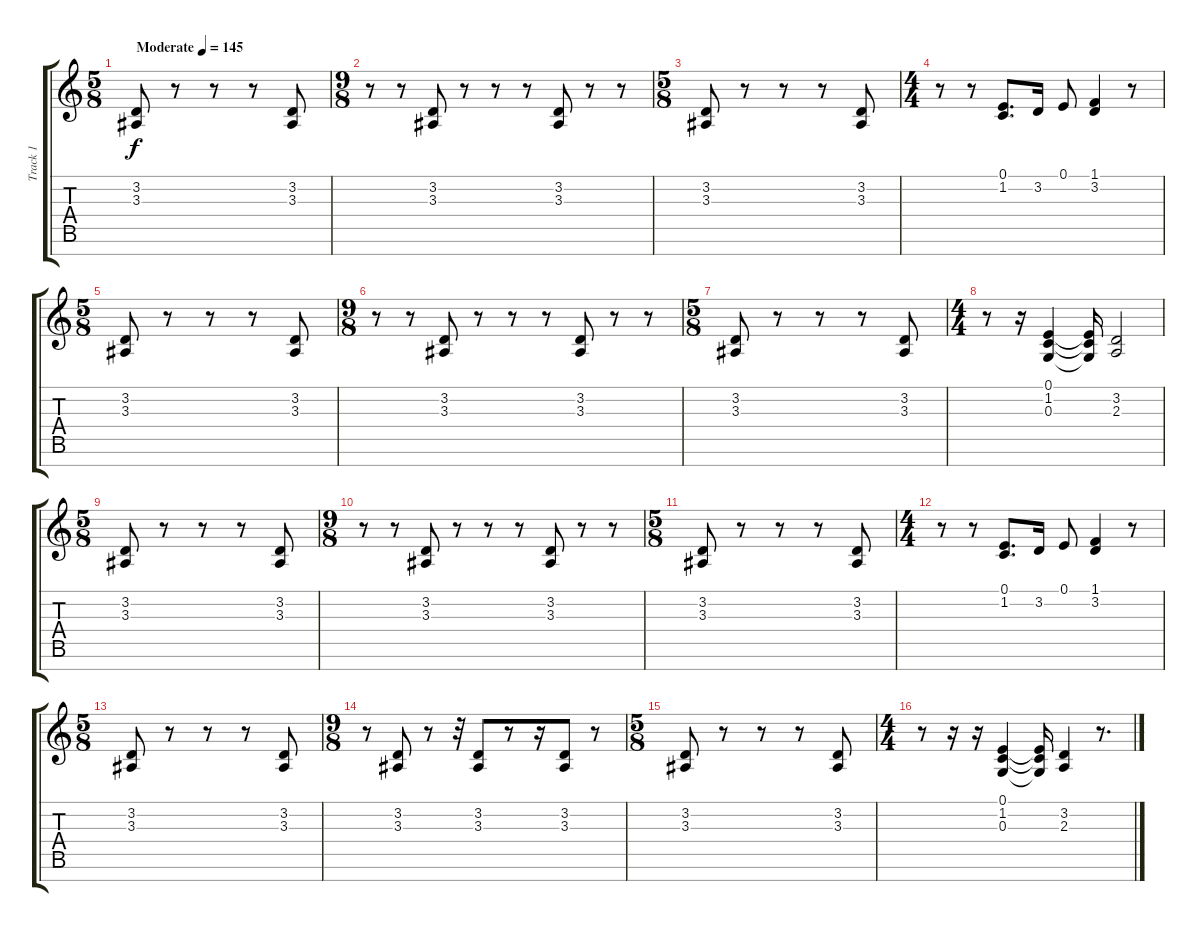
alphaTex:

\track ("Track 1" "Track 1") {instrument acousticgrandpiano}
\staff {score tabs}
\tuning (E4 B3 G3 D3 A2 E2 B1) {hide}
\ts (5 8)
\tempo (145 "Moderate")
\clef g2
\ks c
(3.2 3.3).8{dy f instrument acousticgrandpiano} r.8 r.8 r.8 (3.2 3.3).8 |
\ts (9 8)
r.8 r.8 (3.2 3.3).8 r.8 r.8 r.8 (3.2 3.3).8 r.8 r.8 |
\ts (5 8)
(3.2 3.3).8 r.8 r.8 r.8 (3.2 3.3).8 |
\ts (4 4)
r.8 r.8 (0.1 1.2).8{d} 3.2.16 0.1.8 (1.1 3.2).4 r.8 |
\ts (5 8)
(3.2 3.3).8 r.8 r.8 r.8 (3.2 3.3).8 |
\ts (9 8)
r.8 r.8 (3.2 3.3).8 r.8 r.8 r.8 (3.2 3.3).8 r.8 r.8 |
\ts (5 8)
(3.2 3.3).8 r.8 r.8 r.8 (3.2 3.3).8 |
\ts (4 4)
r.8 r.16 (0.1 1.2 0.3).4 (0.1{t} 1.2{t} 0.3{t}).16 (3.2 2.3).2 |
\ts (5 8)
(3.2 3.3).8 r.8 r.8 r.8 (3.2 3.3).8 |
\ts (9 8)
r.8 r.8 (3.2 3.3).8 r.8 r.8 r.8 (3.2 3.3).8 r.8 r.8 |
\ts (5 8)
(3.2 3.3).8 r.8 r.8 r.8 (3.2 3.3).8 |
\ts (4 4)
r.8 r.8 (0.1 1.2).8{d} 3.2.16 0.1.8 (1.1 3.2).4 r.8 |
\ts (5 8)
(3.2 3.3).8 r.8 r.8 r.8 (3.2 3.3).8 |
\ts (9 8)
r.8 (3.2 3.3).8 r.8 r.32 (3.2 3.3).8 r.8 r.16 (3.2 3.3).8 r.8 |
\ts (5 8)
(3.2 3.3).8 r.8 r.8 r.8 (3.2 3.3).8 |
\ts (4 4)
r.8 r.16 r.16 (0.1 1.2 0.3).4 (0.1{t} 1.2{t} 0.3{t}).16 (3.2 2.3).4 r.8{d}
